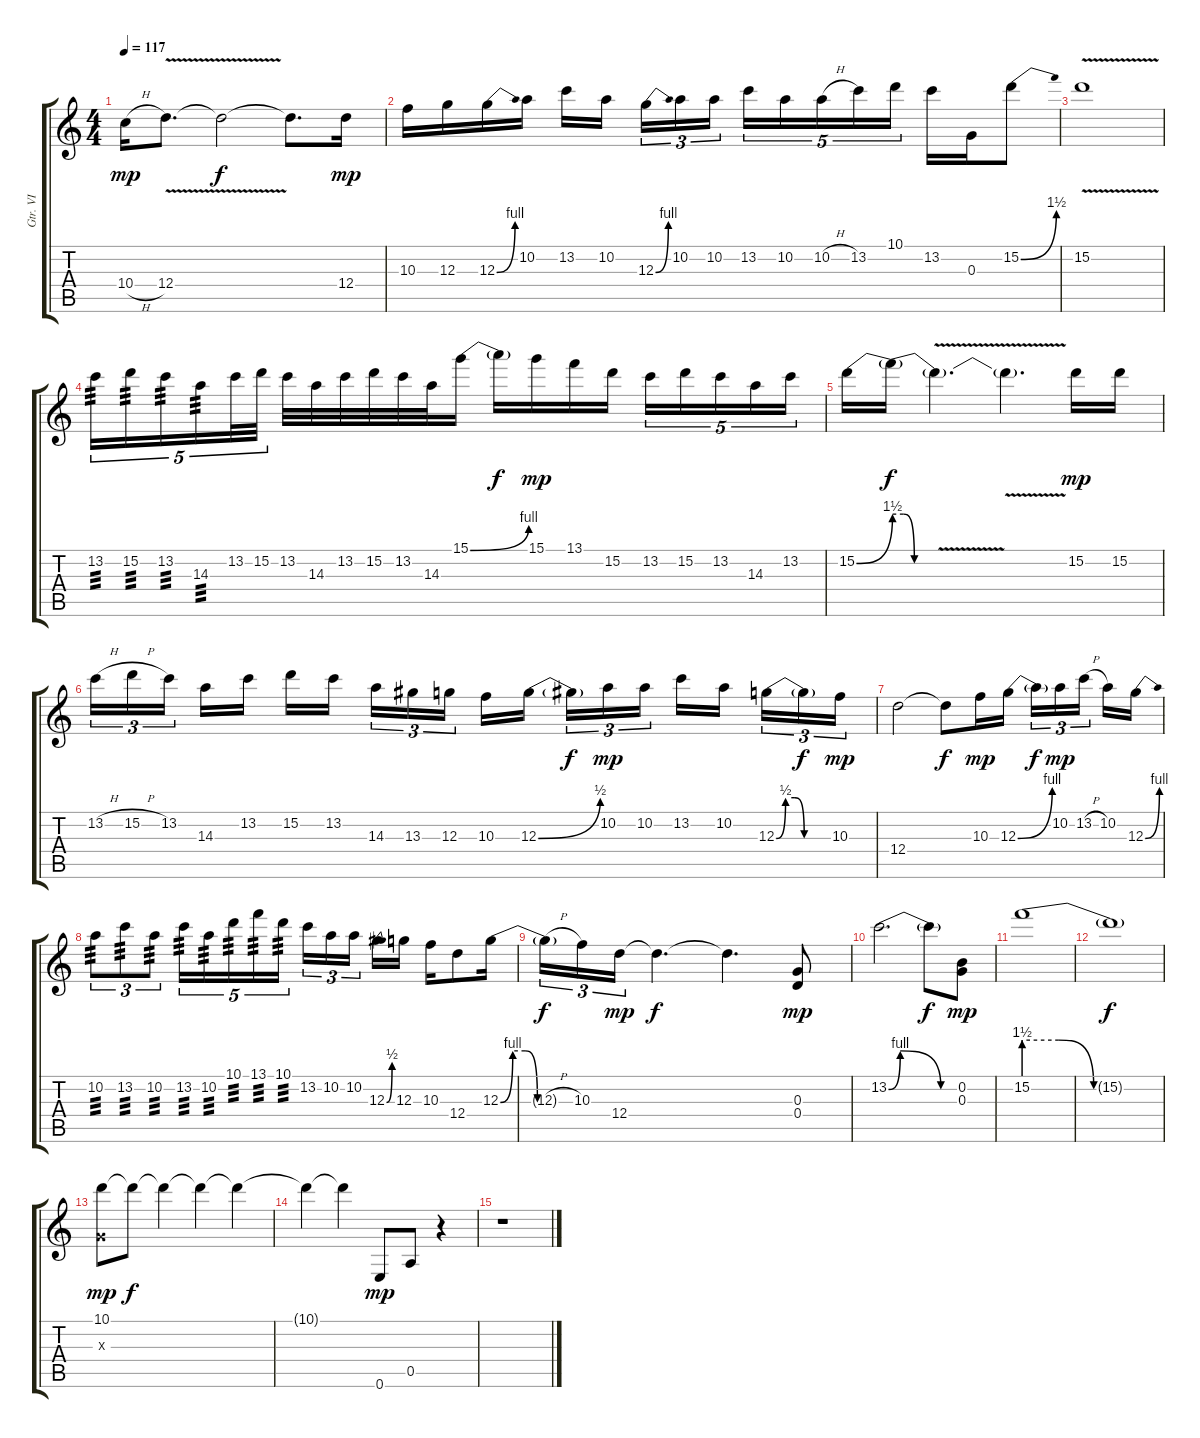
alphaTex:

\track ("Gtr. VI" "Gtr. VI") {instrument distortionguitar}
\staff {score tabs}
\tuning (E4 B3 G3 D3 A2 E2) {hide}
\ts (4 4)
\tempo 117
\clef g2
\ks c
10.4{h}.16{dy mp} 12.4{v}.8{d} 12.4{t}.2{dy f} 12.4{t}.8{d} 12.4.16{dy mp} |
10.3.16 12.3.16 12.3{be (bend 0 0 60 4)}.16 10.2.16 13.2.16 10.2.16 12.3{be (bend 0 0 60 4)}.16{tu (3 2)} 10.2.16{tu (3 2)} 10.2.16{tu (3 2)} 13.2.16{tu (5 4)} 10.2.16{tu (5 4)} 10.2{h}.16{tu (5 4)} 13.2.16{tu (5 4)} 10.1.16{tu (5 4)} 13.2.16 0.3.16 15.2{be (bend 0 0 60 6)}.8 |
15.2{v}.1 |
13.2.16{tu (5 4) tp 3} 15.2.16{tu (5 4) tp 3} 13.2.16{tu (5 4) tp 3} 14.3.16{tu (5 4) tp 3} 13.2.32{tu (5 4)} 15.2.32{tu (5 4)} 13.2.32 14.3.32 13.2.32 15.2.32 13.2.32 14.3.32 15.1{be (bend 0 0 60 4)}.16 15.1{t}.16{dy f} 15.1.16{dy mp} 13.1.16 15.2.16 13.2.16{tu (5 4)} 15.2.16{tu (5 4)} 13.2.16{tu (5 4)} 14.3.16{tu (5 4)} 13.2.16{tu (5 4)} |
15.2{be (bend 0 0 60 6)}.16 15.2{be (custom 0 6 15 6 30 0 60 0) t}.16{dy f} 15.2{v t}.4{d} 15.2{t}.4{d} 15.2.16{dy mp} 15.2.16 |
13.2{h}.16{tu (3 2)} 15.2{h}.16{tu (3 2)} 13.2.16{tu (3 2)} 14.3.16 13.2.16 15.2.16 13.2.16 14.3.16{tu (3 2)} 13.3.16{tu (3 2)} 12.3.16{tu (3 2)} 10.3.16 12.3{be (bend 0 0 60 2)}.16 12.3{t}.16{tu (3 2) dy f} 10.2.16{tu (3 2) dy mp} 10.2.16{tu (3 2)} 13.2.16 10.2.16 12.3{be (custom 0 0 10 2 20 2 30 0 60 0)}.16{tu (3 2)} 12.3{t}.16{tu (3 2) dy f} 10.3.16{tu (3 2) dy mp} |
12.4.2 12.4{t}.8{dy f} 10.3.16{dy mp} 12.3{be (bend 0 0 60 4)}.16 12.3{t}.16{tu (3 2) dy f} 10.2.16{tu (3 2) dy mp} 13.2{h}.16{tu (3 2)} 10.2.16 12.3{be (bend 0 0 60 4)}.16 |
10.2.8{tu (3 2) tp 3} 13.2.8{tu (3 2) tp 3} 10.2.8{tu (3 2) tp 3} 13.2.16{tu (5 4) tp 3} 10.2.16{tu (5 4) tp 3} 10.1.16{tu (5 4) tp 3} 13.1.16{tu (5 4) tp 3} 10.1.16{tu (5 4) tp 3} 13.2.16{tu (3 2)} 10.2.16{tu (3 2)} 10.2.16{tu (3 2)} 12.3{be (bend 0 0 60 2)}.16 12.3.16 10.3.16 12.4.8 12.3{be (custom 0 0 10 4 20 4 30 0 60 0)}.16 |
12.3{h t}.16{tu (3 2) dy f} 10.3.16{tu (3 2)} 12.4.16{tu (3 2) dy mp} 12.4{t}.4{d dy f} 12.4{t}.4{d} (0.3 0.4).8{dy mp} |
13.2{be (custom 0 0 10 4 45 0 60 0)}.2{d} 13.2{t}.8{dy f} (0.2 0.3).8{dy mp} |
15.2{be (custom 0 6 15 6 30 0 60 0)}.1 |
15.2{t}.1{dy f} |
(10.1 0.3{x}).8{dy mp} 10.1{t}.8{dy f} 10.1{t}.4 10.1{t}.4 10.1{t}.4 |
10.1{t}.4 10.1{t}.4 0.6.8{dy mp} 0.5.8 r.4 |
r.1
